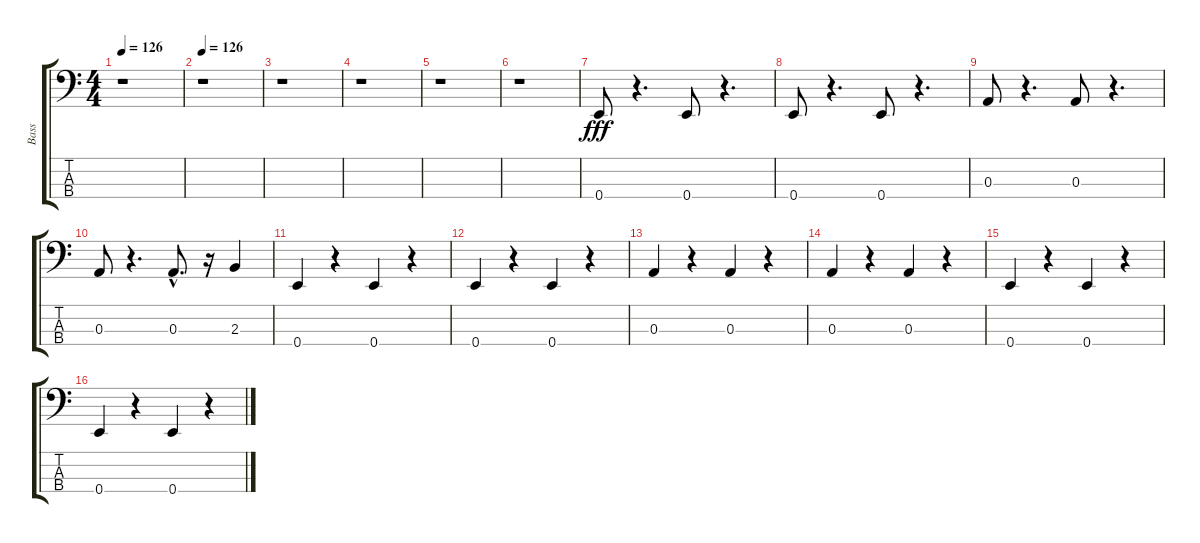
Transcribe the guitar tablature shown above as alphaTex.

\track ("Bass" "Bass") {instrument electricbassfinger}
\staff {score tabs}
\tuning (G2 D2 A1 E1) {hide}
\ts (4 4)
\tempo 126
\clef f4
\ks c
r.1{dy fff instrument electricbassfinger} |
\tempo 126
r.1 |
r.1 |
r.1 |
r.1 |
r.1 |
0.4.8 r.4{d} 0.4.8 r.4{d} |
0.4.8 r.4{d} 0.4.8 r.4{d} |
0.3.8 r.4{d} 0.3.8 r.4{d} |
0.3.8 r.4{d} 0.3{hac}.8{d} r.16 2.3.4 |
0.4.4 r.4 0.4.4 r.4 |
0.4.4 r.4 0.4.4 r.4 |
0.3.4 r.4 0.3.4 r.4 |
0.3.4 r.4 0.3.4 r.4 |
0.4.4 r.4 0.4.4 r.4 |
0.4.4 r.4 0.4.4 r.4
